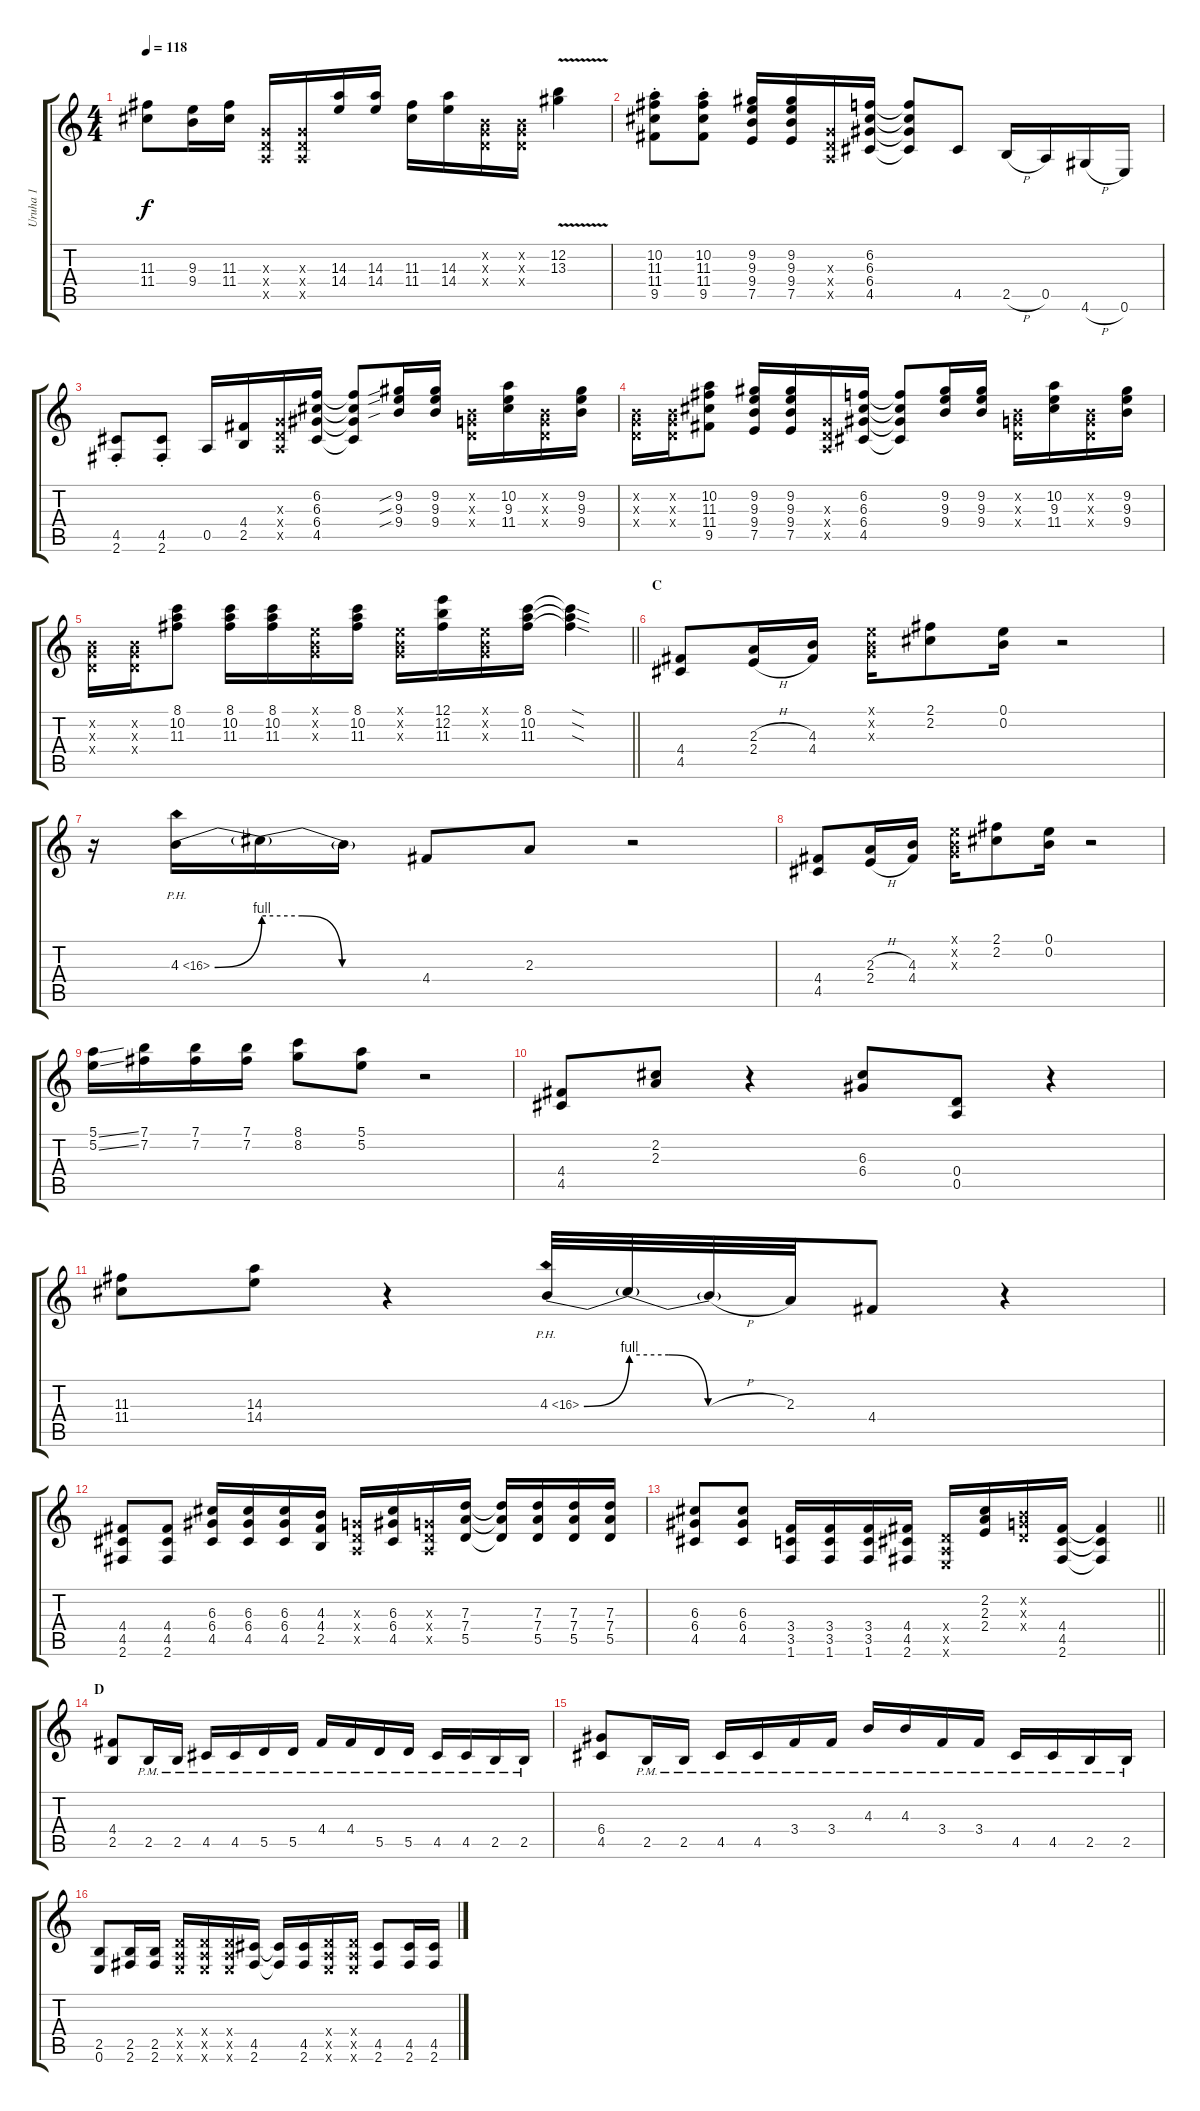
\track ("Uruha 1" "Uruha 1") {instrument distortionguitar}
\staff {score tabs}
\tuning (E4 B3 G3 D3 A2 E2) {hide}
\ts (4 4)
\tempo 118
\clef g2
\ks c
(11.3 11.4).8{dy f} (9.3 9.4).16 (11.3 11.4).16 (0.3{x} 0.4{x} 0.5{x}).16 (0.3{x} 0.4{x} 0.5{x}).16 (14.3 14.4).16 (14.3 14.4).16 (11.3 11.4).16 (14.3 14.4).16 (0.2{x} 0.3{x} 0.4{x}).16 (0.2{x} 0.3{x} 0.4{x}).16 (12.2{v} 13.3{v}).4 |
(10.2{st} 11.3{st} 11.4{st} 9.5{st}).8 (10.2{st} 11.3{st} 11.4{st} 9.5{st}).8 (9.2 9.3 9.4 7.5).16 (9.2 9.3 9.4 7.5).16 (0.3{x} 0.4{x} 0.5{x}).16 (6.2 6.3 6.4 4.5).16 (6.2{t} 6.3{t} 6.4{t} 4.5{t}).8 4.5.8 2.5{h}.16 0.5.16 4.6{h}.16 0.6.16 |
(4.5{st} 2.6{st}).8 (4.5{st} 2.6{st}).8 0.5.16 (4.4 2.5).16 (0.3{x} 0.4{x} 0.5{x}).16 (6.2 6.3 6.4 4.5).16 (6.2{t} 6.3{t} 6.4{t} 4.5{t}).8 (9.2{sib} 9.3{sib} 9.4{sib}).16 (9.2 9.3 9.4).16 (0.2{x} 0.3{x} 0.4{x}).16 (10.2 9.3 11.4).16 (0.2{x} 0.3{x} 0.4{x}).16 (9.2 9.3 9.4).16 |
(0.2{x} 0.3{x} 0.4{x}).16 (0.2{x} 0.3{x} 0.4{x}).16 (10.2 11.3 11.4 9.5).8 (9.2 9.3 9.4 7.5).16 (9.2 9.3 9.4 7.5).16 (0.3{x} 0.4{x} 0.5{x}).16 (6.2 6.3 6.4 4.5).16 (6.2{t} 6.3{t} 6.4{t} 4.5{t}).8 (9.2 9.3 9.4).16 (9.2 9.3 9.4).16 (0.2{x} 0.3{x} 0.4{x}).16 (10.2 9.3 11.4).16 (0.2{x} 0.3{x} 0.4{x}).16 (9.2 9.3 9.4).16 |
\barLineRight lightlight
(0.2{x} 0.3{x} 0.4{x}).16 (0.2{x} 0.3{x} 0.4{x}).16 (8.1 10.2 11.3).8 (8.1 10.2 11.3).16 (8.1 10.2 11.3).16 (0.1{x} 0.2{x} 0.3{x}).16 (8.1 10.2 11.3).16 (0.1{x} 0.2{x} 0.3{x}).16 (12.1 12.2 11.3).16 (0.1{x} 0.2{x} 0.3{x}).16 (8.1 10.2 11.3).16 (8.1{sod t} 10.2{sod t} 11.3{sod t}).4 |
\section ("" "C")
(4.4 4.5).8 (2.3{h} 2.4{h}).16 (4.3 4.4).16 (0.1{x} 0.2{x} 0.3{x}).16 (2.1 2.2).8 (0.1 0.2).16 r.2 |
r.16 4.3{be (bend 0 0 60 4) ph 12}.16 4.3{be (custom 0 4 15 4 30 0 60 0) t}.16 4.3{t}.16 4.4.8 2.3.8 r.2 |
(4.4 4.5).8 (2.3{h} 2.4{h}).16 (4.3 4.4).16 (0.1{x} 0.2{x} 0.3{x}).16 (2.1 2.2).8 (0.1 0.2).16 r.2 |
(5.1{ss} 5.2{ss}).16 (7.1 7.2).16 (7.1 7.2).16 (7.1 7.2).16 (8.1 8.2).8 (5.1 5.2).8 r.2 |
(4.4 4.5).8 (2.2 2.3).8 r.4 (6.3 6.4).8 (0.4 0.5).8 r.4 |
(11.3 11.4).8 (14.3 14.4).8 r.4 4.3{be (bend 0 0 60 4) ph 12}.32 4.3{be (custom 0 4 15 4 30 0 60 0) t}.32 4.3{h t}.32 2.3.32 4.4.8 r.4 |
(4.4 4.5 2.6).8 (4.4 4.5 2.6).8 (6.3 6.4 4.5).16 (6.3 6.4 4.5).16 (6.3 6.4 4.5).16 (4.3 4.4 2.5).16 (0.3{x} 0.4{x} 0.5{x}).16 (6.3 6.4 4.5).16 (0.3{x} 0.4{x} 0.5{x}).16 (7.3 7.4 5.5).16 (7.3{t} 7.4{t} 5.5{t}).16 (7.3 7.4 5.5).16 (7.3 7.4 5.5).16 (7.3 7.4 5.5).16 |
\barLineRight lightlight
(6.3 6.4 4.5).8 (6.3 6.4 4.5).8 (3.4 3.5 1.6).16 (3.4 3.5 1.6).16 (3.4 3.5 1.6).16 (4.4 4.5 2.6).16 (0.4{x} 0.5{x} 0.6{x}).16 (2.2 2.3 2.4).16 (0.2{x} 0.3{x} 0.4{x}).16 (4.4 4.5 2.6).16 (4.4{t} 4.5{t} 2.6{t}).4 |
\section ("" "D")
(4.4 2.5).8 2.5{pm}.16 2.5{pm}.16 4.5{pm}.16 4.5{pm}.16 5.5{pm}.16 5.5{pm}.16 4.4{pm}.16 4.4{pm}.16 5.5{pm}.16 5.5{pm}.16 4.5{pm}.16 4.5{pm}.16 2.5{pm}.16 2.5{pm}.16 |
(6.4 4.5).8 2.5{pm}.16 2.5{pm}.16 4.5{pm}.16 4.5{pm}.16 3.4{pm}.16 3.4{pm}.16 4.3{pm}.16 4.3{pm}.16 3.4{pm}.16 3.4{pm}.16 4.5{pm}.16 4.5{pm}.16 2.5{pm}.16 2.5{pm}.16 |
(2.5 0.6).8 (2.5 2.6).16 (2.5 2.6).16 (0.4{x} 0.5{x} 0.6{x}).16 (0.4{x} 0.5{x} 0.6{x}).16 (0.4{x} 0.5{x} 0.6{x}).16 (4.5 2.6).16 (4.5{t} 2.6{t}).16 (4.5 2.6).16 (0.4{x} 0.5{x} 0.6{x}).16 (0.4{x} 0.5{x} 0.6{x}).16 (4.5 2.6).8 (4.5 2.6).16 (4.5 2.6).16
